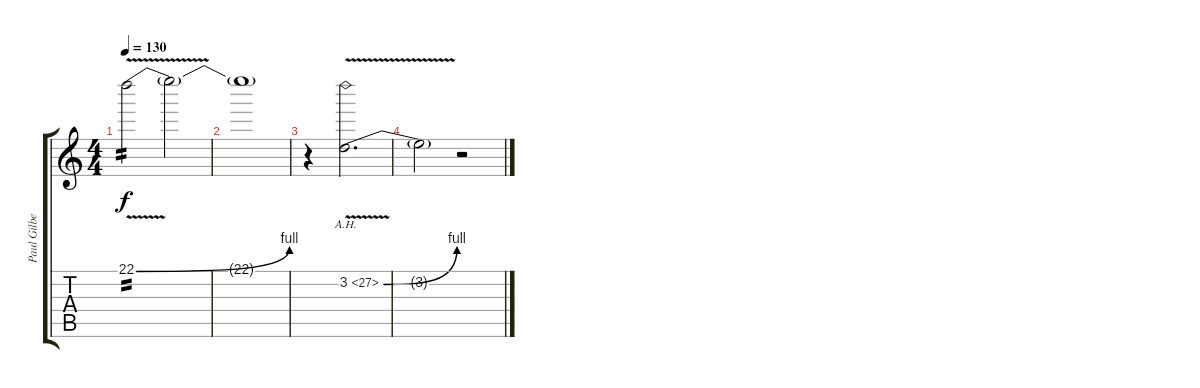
\track ("Paul Gilbert (Lead Guitar)" "Paul Gilbe") {instrument distortionguitar}
\staff {score tabs}
\tuning (E4 B3 G3 D3 A2 E2) {hide}
\ts (4 4)
\tempo 130
\clef g2
\ks c
22.1{be (bend 0 0 60 4) v}.2{tp 2 dy f} 22.1{t}.2 |
22.1{t}.1 |
r.4 3.2{be (bend 0 0 60 4) ah 24 v}.2{d} |
3.2{t}.2 r.2
